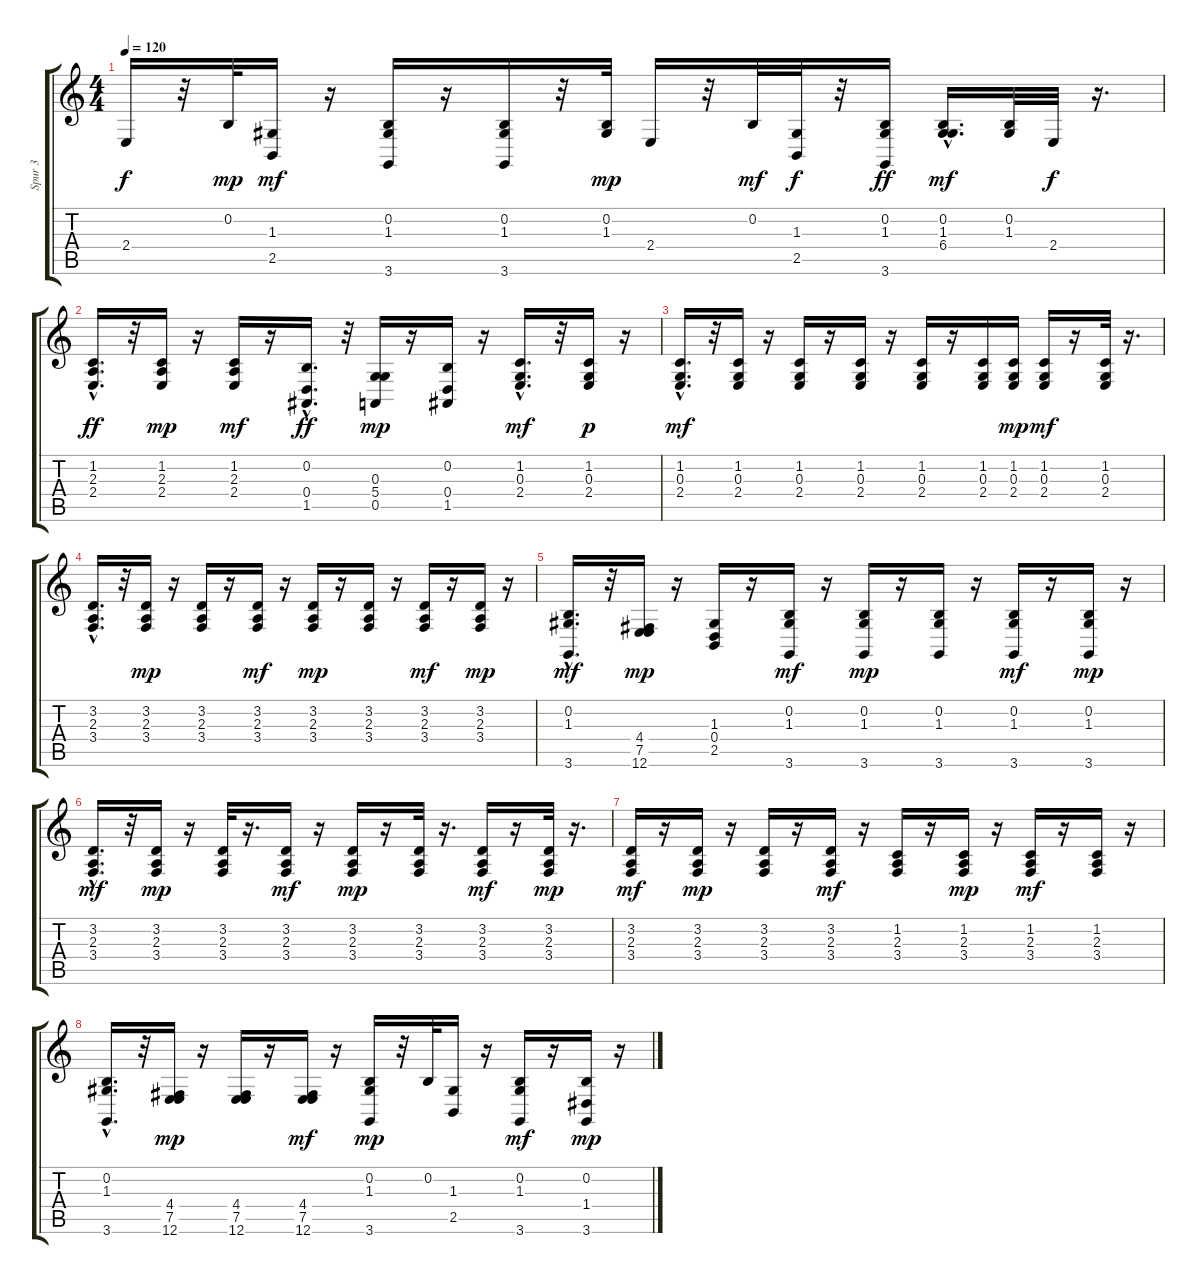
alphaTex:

\track ("Spur 3" "Spur 3") {instrument honkytonkpiano}
\staff {score tabs}
\tuning (E4 B3 G3 D3 A2 E2) {hide}
\ts (4 4)
\tempo 120
\clef g2
\ks c
2.4.16{dy f} r.32 0.2.32{dy mp} (1.3 2.5).16{dy mf} r.16 (0.2 1.3 3.6).16 r.16 (0.2 1.3 3.6).16 r.32 (0.2 1.3).32{dy mp} 2.4.16 r.32 0.2.32{dy mf} (1.3 2.5).32{dy f} r.32 (0.2 1.3 3.6).16{dy ff} (0.2 1.3{hac} 6.4{hac}).16{d dy mf} (0.2 1.3).32 2.4.32{dy f} r.16{d} |
(1.2{hac} 2.3{hac} 2.4{hac}).16{d dy ff} r.32 (1.2 2.3 2.4).16{dy mp} r.16 (1.2 2.3 2.4).16{dy mf} r.16 (0.2{hac} 0.4{hac} 1.5{hac}).16{d dy ff} r.32 (0.3 5.4 0.5).16{dy mp} r.16 (0.2 0.4 1.5).16 r.16 (1.2{hac} 0.3{hac} 2.4{hac}).16{d dy mf} r.32 (1.2 0.3 2.4).16{dy p} r.16 |
(1.2 0.3 2.4{hac}).16{d dy mf} r.32 (1.2 0.3 2.4).16 r.16 (1.2 0.3 2.4).16 r.16 (1.2 0.3 2.4).16 r.16 (1.2 0.3 2.4).16 r.16 (1.2 0.3 2.4).16 (1.2 0.3 2.4).16{dy mp} (1.2 0.3 2.4).16{dy mf} r.16 (1.2 0.3 2.4).32 r.16{d} |
(3.2{hac} 2.3{hac} 3.4{hac}).16{d} r.32 (3.2 2.3 3.4).16{dy mp} r.16 (3.2 2.3 3.4).16 r.16 (3.2 2.3 3.4).16{dy mf} r.16 (3.2 2.3 3.4).16{dy mp} r.16 (3.2 2.3 3.4).16 r.16 (3.2 2.3 3.4).16{dy mf} r.16 (3.2 2.3 3.4).16{dy mp} r.16 |
(0.2{hac} 1.3{hac} 3.6{hac}).16{d dy mf} r.32 (4.4 7.5 12.6).16{dy mp} r.16 (1.3 0.4 2.5).16 r.16 (0.2 1.3 3.6).16{dy mf} r.16 (0.2 1.3 3.6).16{dy mp} r.16 (0.2 1.3 3.6).16 r.16 (0.2 1.3 3.6).16{dy mf} r.16 (0.2 1.3 3.6).16{dy mp} r.16 |
(3.2{hac} 2.3{hac} 3.4{hac}).16{d dy mf} r.32 (3.2 2.3 3.4).16{dy mp} r.16 (3.2 2.3 3.4).32 r.16{d} (3.2 2.3 3.4).16{dy mf} r.16 (3.2 2.3 3.4).16{dy mp} r.16 (3.2 2.3 3.4).32 r.16{d} (3.2 2.3 3.4).16{dy mf} r.16 (3.2 2.3 3.4).32{dy mp} r.16{d} |
(3.2 2.3 3.4).16{dy mf} r.16 (3.2 2.3 3.4).16{dy mp} r.16 (3.2 2.3 3.4).16 r.16 (3.2 2.3 3.4).16{dy mf} r.16 (1.2 2.3 3.4).16 r.16 (1.2 2.3 3.4).16{dy mp} r.16 (1.2 2.3 3.4).16{dy mf} r.16 (1.2 2.3 3.4).16 r.16 |
(0.2{hac} 1.3{hac} 3.6{hac}).16{d} r.32 (4.4 7.5 12.6).16{dy mp} r.16 (4.4 7.5 12.6).16 r.16 (4.4 7.5 12.6).16{dy mf} r.16 (0.2 1.3 3.6).16{dy mp} r.32 0.2.32 (1.3 2.5).16 r.16 (0.2 1.3 3.6).16{dy mf} r.16 (0.2 1.4 3.6).16{dy mp} r.16
